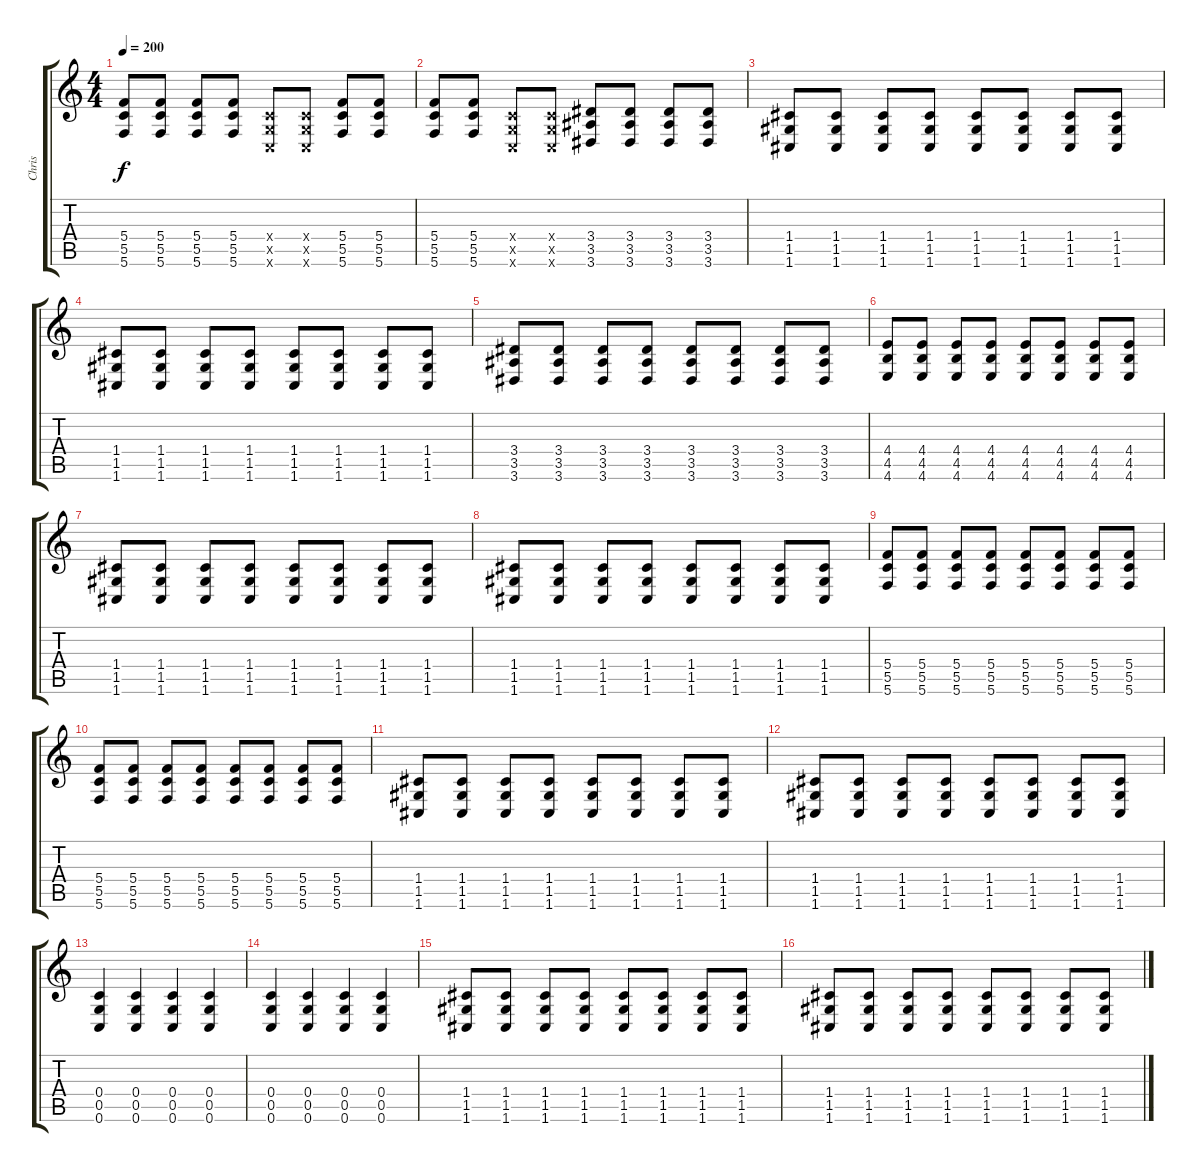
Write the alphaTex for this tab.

\track ("Chris" "Chris") {instrument distortionguitar}
\staff {score tabs}
\tuning (D4 A3 F3 C3 G2 C2) {hide}
\ts (4 4)
\tempo 200
\clef g2
\ks c
(5.4 5.5 5.6).8{dy f} (5.4 5.5 5.6).8 (5.4 5.5 5.6).8 (5.4 5.5 5.6).8 (0.4{x} 0.5{x} 0.6{x}).8 (0.4{x} 0.5{x} 0.6{x}).8 (5.4 5.5 5.6).8 (5.4 5.5 5.6).8 |
(5.4 5.5 5.6).8 (5.4 5.5 5.6).8 (0.4{x} 0.5{x} 0.6{x}).8 (0.4{x} 0.5{x} 0.6{x}).8 (3.4 3.5 3.6).8 (3.4 3.5 3.6).8 (3.4 3.5 3.6).8 (3.4 3.5 3.6).8 |
(1.4 1.5 1.6).8 (1.4 1.5 1.6).8 (1.4 1.5 1.6).8 (1.4 1.5 1.6).8 (1.4 1.5 1.6).8 (1.4 1.5 1.6).8 (1.4 1.5 1.6).8 (1.4 1.5 1.6).8 |
(1.4 1.5 1.6).8 (1.4 1.5 1.6).8 (1.4 1.5 1.6).8 (1.4 1.5 1.6).8 (1.4 1.5 1.6).8 (1.4 1.5 1.6).8 (1.4 1.5 1.6).8 (1.4 1.5 1.6).8 |
(3.4 3.5 3.6).8 (3.4 3.5 3.6).8 (3.4 3.5 3.6).8 (3.4 3.5 3.6).8 (3.4 3.5 3.6).8 (3.4 3.5 3.6).8 (3.4 3.5 3.6).8 (3.4 3.5 3.6).8 |
(4.4 4.5 4.6).8 (4.4 4.5 4.6).8 (4.4 4.5 4.6).8 (4.4 4.5 4.6).8 (4.4 4.5 4.6).8 (4.4 4.5 4.6).8 (4.4 4.5 4.6).8 (4.4 4.5 4.6).8 |
(1.4 1.5 1.6).8 (1.4 1.5 1.6).8 (1.4 1.5 1.6).8 (1.4 1.5 1.6).8 (1.4 1.5 1.6).8 (1.4 1.5 1.6).8 (1.4 1.5 1.6).8 (1.4 1.5 1.6).8 |
(1.4 1.5 1.6).8 (1.4 1.5 1.6).8 (1.4 1.5 1.6).8 (1.4 1.5 1.6).8 (1.4 1.5 1.6).8 (1.4 1.5 1.6).8 (1.4 1.5 1.6).8 (1.4 1.5 1.6).8 |
(5.4 5.5 5.6).8 (5.4 5.5 5.6).8 (5.4 5.5 5.6).8 (5.4 5.5 5.6).8 (5.4 5.5 5.6).8 (5.4 5.5 5.6).8 (5.4 5.5 5.6).8 (5.4 5.5 5.6).8 |
(5.4 5.5 5.6).8 (5.4 5.5 5.6).8 (5.4 5.5 5.6).8 (5.4 5.5 5.6).8 (5.4 5.5 5.6).8 (5.4 5.5 5.6).8 (5.4 5.5 5.6).8 (5.4 5.5 5.6).8 |
(1.4 1.5 1.6).8 (1.4 1.5 1.6).8 (1.4 1.5 1.6).8 (1.4 1.5 1.6).8 (1.4 1.5 1.6).8 (1.4 1.5 1.6).8 (1.4 1.5 1.6).8 (1.4 1.5 1.6).8 |
(1.4 1.5 1.6).8 (1.4 1.5 1.6).8 (1.4 1.5 1.6).8 (1.4 1.5 1.6).8 (1.4 1.5 1.6).8 (1.4 1.5 1.6).8 (1.4 1.5 1.6).8 (1.4 1.5 1.6).8 |
(0.4 0.5 0.6).4 (0.4 0.5 0.6).4 (0.4 0.5 0.6).4 (0.4 0.5 0.6).4 |
(0.4 0.5 0.6).4 (0.4 0.5 0.6).4 (0.4 0.5 0.6).4 (0.4 0.5 0.6).4 |
(1.4 1.5 1.6).8 (1.4 1.5 1.6).8 (1.4 1.5 1.6).8 (1.4 1.5 1.6).8 (1.4 1.5 1.6).8 (1.4 1.5 1.6).8 (1.4 1.5 1.6).8 (1.4 1.5 1.6).8 |
(1.4 1.5 1.6).8 (1.4 1.5 1.6).8 (1.4 1.5 1.6).8 (1.4 1.5 1.6).8 (1.4 1.5 1.6).8 (1.4 1.5 1.6).8 (1.4 1.5 1.6).8 (1.4 1.5 1.6).8
